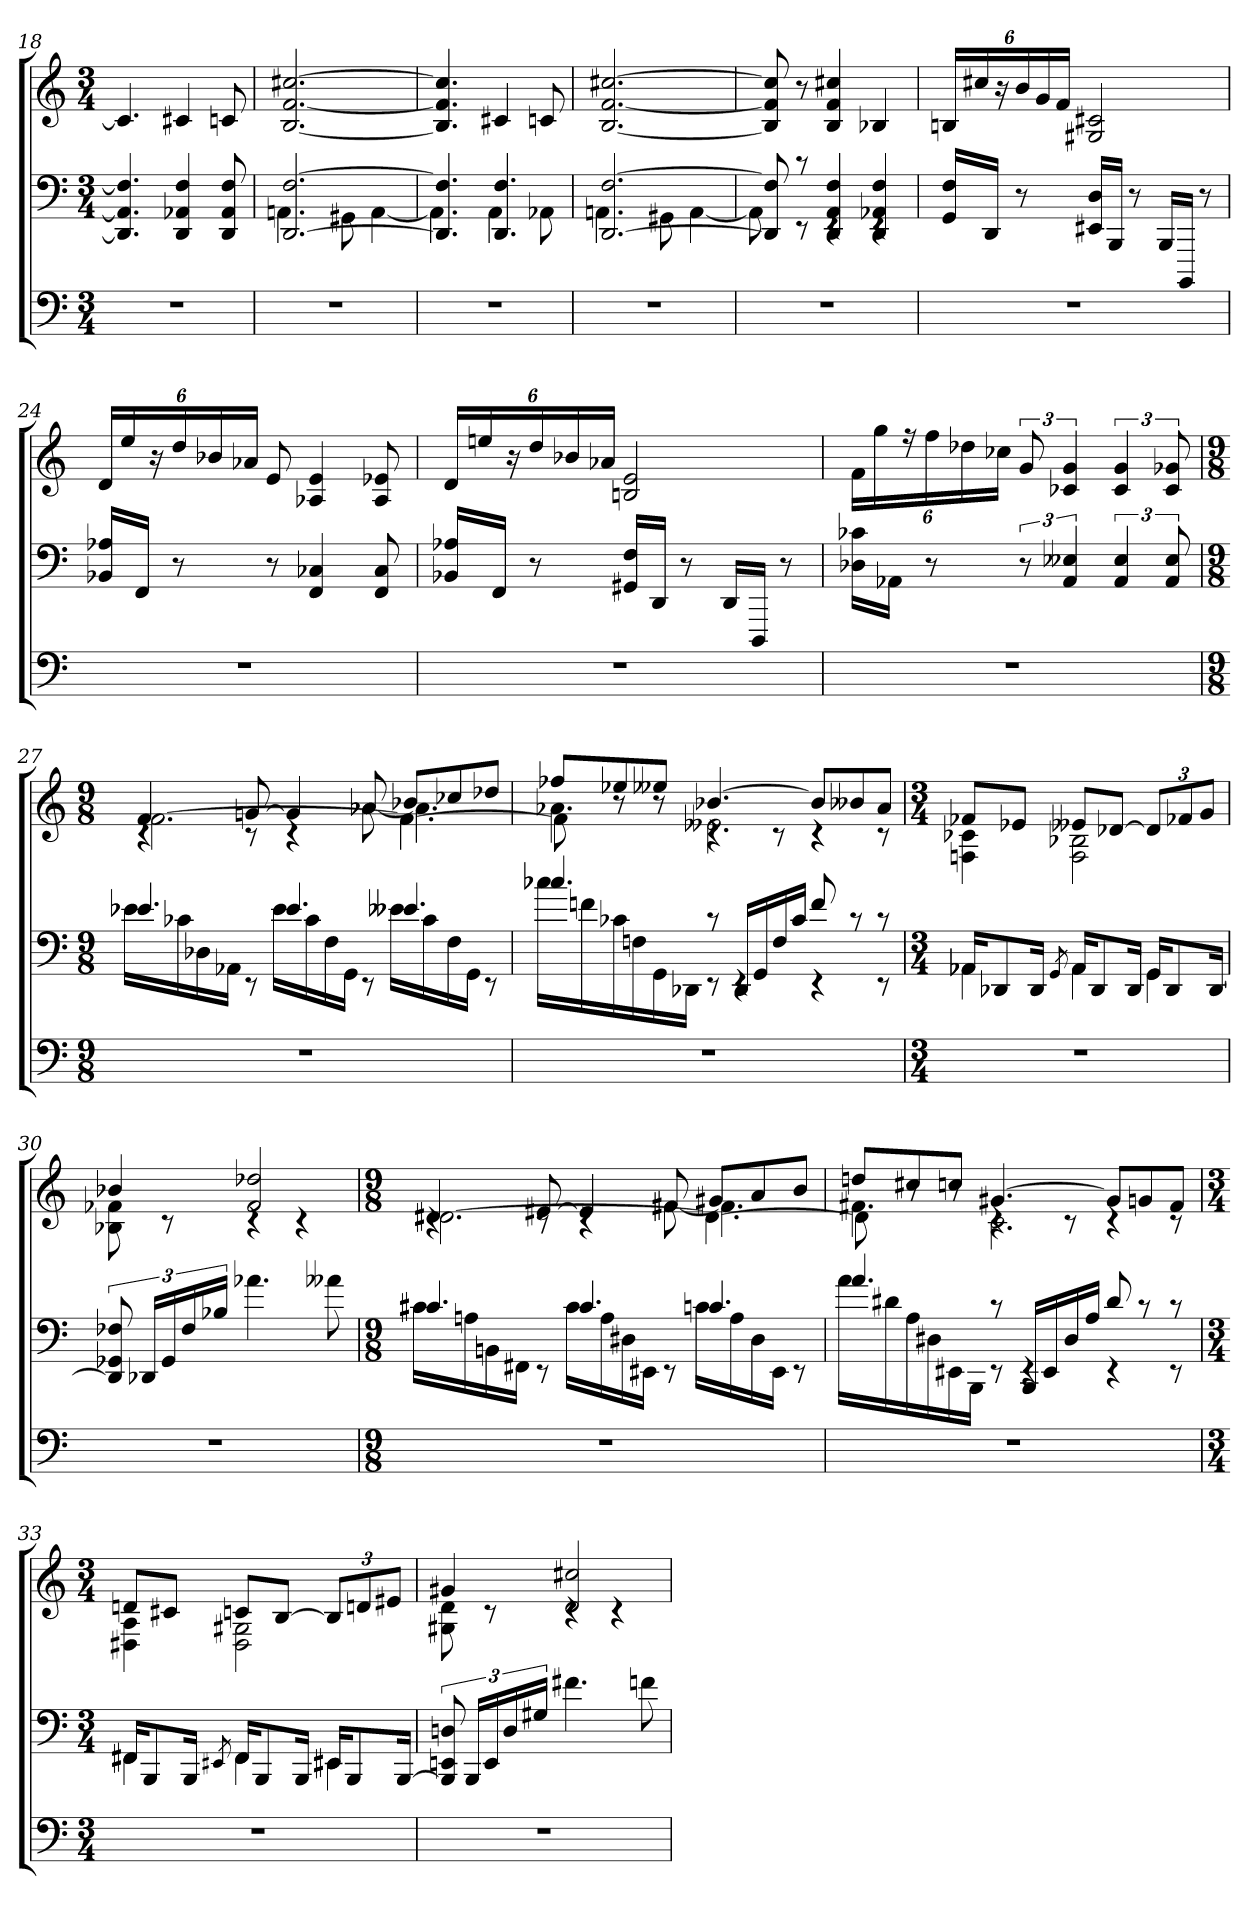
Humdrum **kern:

**kern	**kern	**kern
*part3	*part2	*part1
*staff3	*staff2	*staff1
*clefF4	*clefF4	*clefG2
*k[]	*k[]	*k[]
*M3/4	*M3/4	*M3/4
=18	=18	=18
2.r	4.DD] 4.AA-] 4.F]	4.c#]
.	4DD 4AA-X 4F	4c#X
.	8DD 8AA- 8F	8cn
=19	=19	=19
*	*^	*
2.r	[2.DD [2.F	4.AAn	[2.B [2.f [2.cc#X
.	.	8GG#X	.
.	.	[4AA	.
=20	=20	=20	=20
2.r	4.DD] 4.F]	4.AA]	4.B] 4.f] 4.cc#]
.	4.DD 4.F	4AA	4c#X
.	.	8AA-X	8cn
=21	=21	=21	=21
2.r	[2.DD [2.F	4.AAn	[2.B [2.f [2.cc#X
.	.	8GG#X	.
.	.	[4AA	.
=22	=22	=22	=22
2.r	8DD] 8F]	8AA]	8B] 8f] 8cc#]
.	8rc	8rEE	8r
.	4DD 4AA 4F	4rEE	4B 4f 4cc#X
.	4DD 4AA-X 4F	4rEE	4B-X
*	*v	*v	*
=23	=23	=23
2.r	16GG 16FLL	24BnLL
.	.	24cc#X
.	16DDJJ	.
.	.	24r
.	8r	24b
.	.	24g
.	.	24fJJ
.	16EE#X 16DLL	2G#X 2c#X
.	16BBBJJ	.
.	8r	.
.	16BBBLL	.
.	16BBBBJJ	.
.	8r	.
=24	=24	=24
2.r	16BB-X 16A-XLL	24dLL
.	.	24ee
.	16FFJJ	.
.	.	24r
.	8r	24dd
.	.	24b-X
.	.	24a-XJJ
.	8r	8e
.	4FF 4C-X	4A-X 4e
.	8FF 8C-	8A- 8e-X
=25	=25	=25
2.r	16BB-X 16A-XLL	24dLL
.	.	24een
.	16FFJJ	.
.	.	24r
.	8r	24dd
.	.	24b-X
.	.	24a-XJJ
.	16GG#X 16FLL	2Bn 2e
.	16DDJJ	.
.	8r	.
.	16DDLL	.
.	16DDDJJ	.
.	8r	.
=26	=26	=26
2.r	16D-X 16c-XLL	24fLL
.	.	24gg
.	16AA-XJJ	.
.	.	24r
.	8r	24ff
.	.	24dd-X
.	.	24cc-XJJ
.	12r	12g
.	6AA- 6E--X	6c-X 6g
.	6AA- 6E--	6c- 6g
.	12AA- 12E--	12c- 12g-X
=27	=27	=27
*M9/8	*M9/8	*M9/8
*	*^	*^
*	*	*	*	*^
8%9r	4.e-X	16e-XLL	4f	4rc	[2.f\
.	.	16c-X	.	.	.
.	.	16D-X	.	.	.
.	.	16AA-XJJ	.	.	.
.	.	8rEE	[8gn	8rc	.
.	4.e-	16e-LL	4g]	4rc	.
.	.	16c-	.	.	.
.	.	16F	.	.	.
.	.	16GGJJ	.	.	.
.	.	8rEE	8a-X	[8a-X	.
.	4.e--X	16e--XLL	8b-XL	4.a-]	4.f\_
.	.	16c-	.	.	.
.	.	16F	8cc-X	.	.
.	.	16GGJJ	.	.	.
.	.	8rEE	8dd-XJ	.	.
=28	=28	=28	=28	=28	=28
8%9r	4.cc-X	16cc-XLL	8ff-XL	4.a-X	8fn\]
.	.	16fn	.	.	.
.	.	16c-X	8ee-X	.	8r
.	.	16Fn	.	.	.
.	.	16GG	8ee--XJ	.	8r
.	.	16DD-XJJ	.	.	.
.	8rc	8rEE	[4.b-X	4rc	2.e--X\
.	16DD-LL	4rEE	.	.	.
.	16GG	.	.	.	.
.	16F	.	.	8rc	.
.	16c-JJ	.	.	.	.
.	8f	4rEE	8b-L]	4rc	.
.	8rc	.	8b--X	.	.
.	8rc	8rEE	8a-J	8rc	.
*	*	*	*v	*v	*v
=29	=29	=29	=29
*M3/4	*M3/4	*	*M3/4
*	*	*	*^
2.r	16AA-XKL	4AA-X	8f-XL	4Fn 4c-X
.	8DD-X	.	.	.
.	.	.	8e-XJ	.
.	16DD-Jk	.	.	.
.	8qGG/	.	.	.
.	16AA-KL	4AA-	8e--XL	2F 2B-X
.	8DD-	.	.	.
.	.	.	[8d-XJ	.
.	16DD-Jk	.	.	.
.	16GGKL	4GG	12d-L]	.
.	8DD-	.	.	.
.	.	.	12f-X	.
.	.	.	12gJ	.
.	[16DD-Jk	.	.	.
*	*v	*v	*	*
=30	=30	=30	=30
2.r	12DD-] 12GG-X 12F-X	4b-X	8B-X 8f-X
.	24DD-XLL	.	.
.	24GG-	.	8rc
.	24F-	.	.
.	24B-XJJ	.	.
.	4.a-X	2f- 2dd-X	4rc
.	.	.	4rc
.	8a--X	.	.
*	*	*v	*v
=31	=31	=31
*M9/8	*M9/8	*M9/8
*	*^	*^
*	*	*	*	*^
8%9r	4.c#X	16c#XLL	4d#X	4rc	[2.d#X\
.	.	16An	.	.	.
.	.	16BBn	.	.	.
.	.	16FF#XJJ	.	.	.
.	.	8rEE	[8e#X	8rc	.
.	4.c#	16c#LL	4e#]	4rc	.
.	.	16A	.	.	.
.	.	16D#X	.	.	.
.	.	16EE#XJJ	.	.	.
.	.	8rEE	8f#X	[8f#X	.
.	4.cn	16cLL	8g#XL	4.f#]	4.d#\_
.	.	16A	.	.	.
.	.	16D#	8a	.	.
.	.	16EE#JJ	.	.	.
.	.	8rEE	8bJ	.	.
=32	=32	=32	=32	=32	=32
8%9r	4.a	16aLL	8ddnL	4.f#X	8d#\]
.	.	16d#X	.	.	.
.	.	16A	8cc#X	.	8r
.	.	16D#X	.	.	.
.	.	16EE#X	8ccnJ	.	8r
.	.	16BBBJJ	.	.	.
.	8rc	8rEE	[4.g#X	4rc	2.c\
.	16BBBLL	4rEE	.	.	.
.	16EE#	.	.	.	.
.	16D#	.	.	8rc	.
.	16AJJ	.	.	.	.
.	8d#	4rEE	8g#L]	4rc	.
.	8rc	.	8gn	.	.
.	8rc	8rEE	8f#J	8rc	.
*	*	*	*v	*v	*v
=33	=33	=33	=33
*M3/4	*M3/4	*	*M3/4
*	*	*	*^
2.r	16FF#XKL	4FF#X	8dnL	4D#X 4A
.	8BBB	.	.	.
.	.	.	8c#XJ	.
.	16BBBJk	.	.	.
.	8qEE#X/	.	.	.
.	16FF#KL	4FF#	8cnL	2D# 2G#X
.	8BBB	.	.	.
.	.	.	[8BJ	.
.	16BBBJk	.	.	.
.	16EE#XKL	4EE#X	12BL]	.
.	8BBB	.	.	.
.	.	.	12dn	.
.	.	.	12e#XJ	.
.	[16BBBJk	.	.	.
*	*v	*v	*	*
=34	=34	=34	=34
2.r	12BBB] 12EEn 12Dn	4g#X	8G#X 8d
.	24BBBLL	.	.
.	24EE	.	8rc
.	24D	.	.
.	24G#XJJ	.	.
.	4.f#X	2d 2cc#X	4rc
.	.	.	4rc
.	8fn	.	.
*	*	*v	*v
=	=	=
*-	*-	*-
